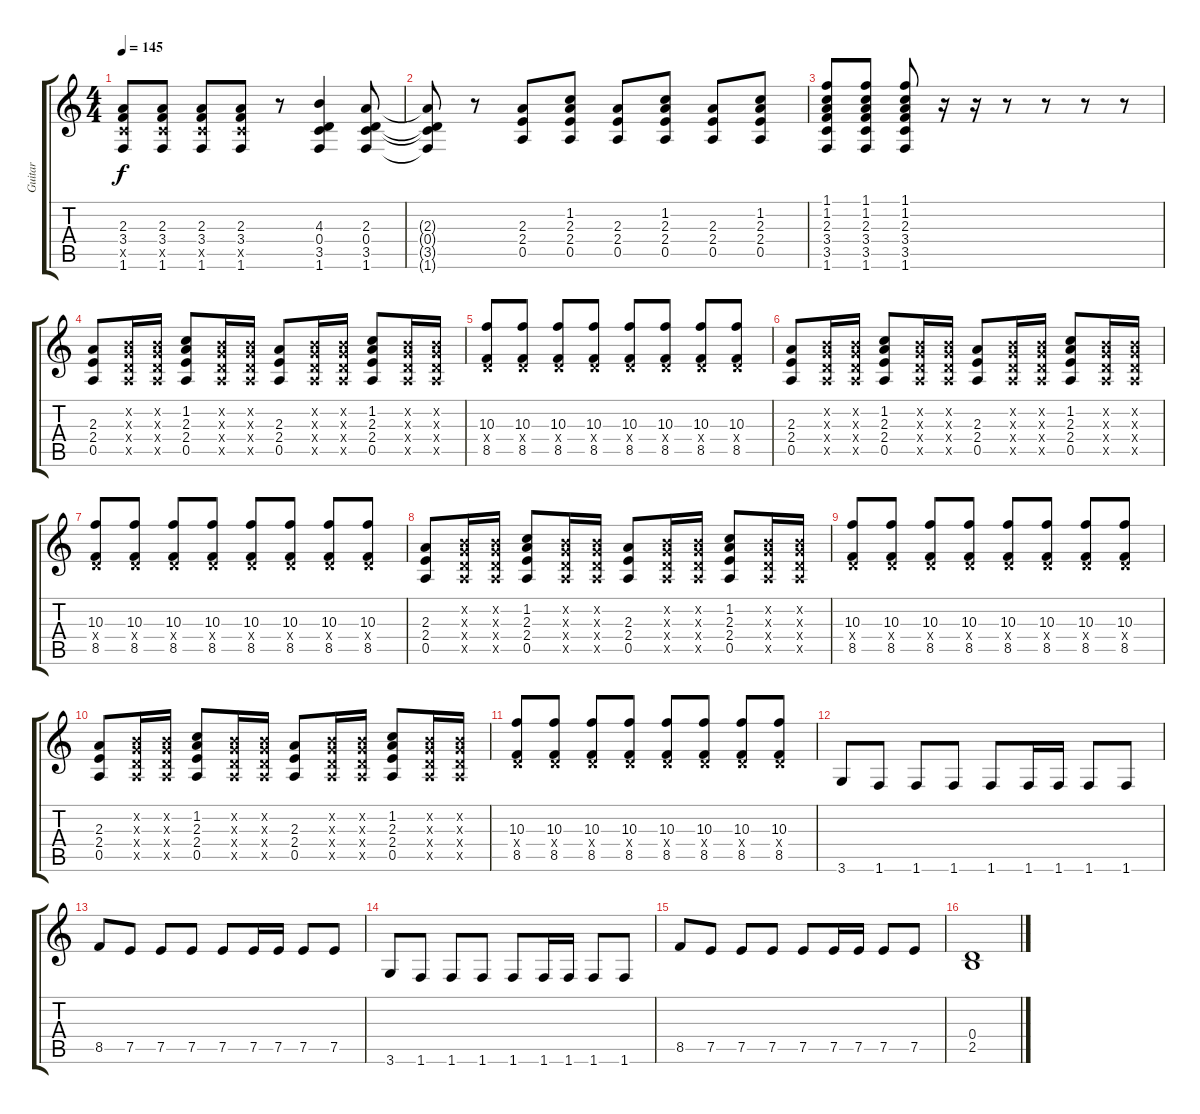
\track ("Guitar" "Guitar") {instrument overdrivenguitar}
\staff {score tabs}
\tuning (E4 B3 G3 D3 A2 E2) {hide}
\ts (4 4)
\tempo 145
\clef g2
\ks c
(2.3 3.4 3.5{x} 1.6).8{dy f} (2.3 3.4 3.5{x} 1.6).8 (2.3 3.4 3.5{x} 1.6).8 (2.3 3.4 3.5{x} 1.6).8 r.8 (4.3 0.4 3.5 1.6).4 (2.3 0.4 3.5 1.6).8 |
(2.3{t} 0.4{t} 3.5{t} 1.6{t}).8 r.8 (2.3 2.4 0.5).8 (1.2 2.3 2.4 0.5).8 (2.3 2.4 0.5).8 (1.2 2.3 2.4 0.5).8 (2.3 2.4 0.5).8 (1.2 2.3 2.4 0.5).8 |
(1.1 1.2 2.3 3.4 3.5 1.6).8 (1.1 1.2 2.3 3.4 3.5 1.6).8 (1.1 1.2 2.3 3.4 3.5 1.6).8 r.16 r.16 r.8 r.8 r.8 r.8 |
(2.3 2.4 0.5).8 (0.2{x} 0.3{x} 0.4{x} 0.5{x}).16 (0.2{x} 0.3{x} 0.4{x} 0.5{x}).16 (1.2 2.3 2.4 0.5).8 (0.2{x} 0.3{x} 0.4{x} 0.5{x}).16 (0.2{x} 0.3{x} 0.4{x} 0.5{x}).16 (2.3 2.4 0.5).8 (0.2{x} 0.3{x} 0.4{x} 0.5{x}).16 (0.2{x} 0.3{x} 0.4{x} 0.5{x}).16 (1.2 2.3 2.4 0.5).8 (0.2{x} 0.3{x} 0.4{x} 0.5{x}).16 (0.2{x} 0.3{x} 0.4{x} 0.5{x}).16 |
(10.3 0.4{x} 8.5).8 (10.3 0.4{x} 8.5).8 (10.3 0.4{x} 8.5).8 (10.3 0.4{x} 8.5).8 (10.3 0.4{x} 8.5).8 (10.3 0.4{x} 8.5).8 (10.3 0.4{x} 8.5).8 (10.3 0.4{x} 8.5).8 |
(2.3 2.4 0.5).8 (0.2{x} 0.3{x} 0.4{x} 0.5{x}).16 (0.2{x} 0.3{x} 0.4{x} 0.5{x}).16 (1.2 2.3 2.4 0.5).8 (0.2{x} 0.3{x} 0.4{x} 0.5{x}).16 (0.2{x} 0.3{x} 0.4{x} 0.5{x}).16 (2.3 2.4 0.5).8 (0.2{x} 0.3{x} 0.4{x} 0.5{x}).16 (0.2{x} 0.3{x} 0.4{x} 0.5{x}).16 (1.2 2.3 2.4 0.5).8 (0.2{x} 0.3{x} 0.4{x} 0.5{x}).16 (0.2{x} 0.3{x} 0.4{x} 0.5{x}).16 |
(10.3 0.4{x} 8.5).8 (10.3 0.4{x} 8.5).8 (10.3 0.4{x} 8.5).8 (10.3 0.4{x} 8.5).8 (10.3 0.4{x} 8.5).8 (10.3 0.4{x} 8.5).8 (10.3 0.4{x} 8.5).8 (10.3 0.4{x} 8.5).8 |
(2.3 2.4 0.5).8 (0.2{x} 0.3{x} 0.4{x} 0.5{x}).16 (0.2{x} 0.3{x} 0.4{x} 0.5{x}).16 (1.2 2.3 2.4 0.5).8 (0.2{x} 0.3{x} 0.4{x} 0.5{x}).16 (0.2{x} 0.3{x} 0.4{x} 0.5{x}).16 (2.3 2.4 0.5).8 (0.2{x} 0.3{x} 0.4{x} 0.5{x}).16 (0.2{x} 0.3{x} 0.4{x} 0.5{x}).16 (1.2 2.3 2.4 0.5).8 (0.2{x} 0.3{x} 0.4{x} 0.5{x}).16 (0.2{x} 0.3{x} 0.4{x} 0.5{x}).16 |
(10.3 0.4{x} 8.5).8 (10.3 0.4{x} 8.5).8 (10.3 0.4{x} 8.5).8 (10.3 0.4{x} 8.5).8 (10.3 0.4{x} 8.5).8 (10.3 0.4{x} 8.5).8 (10.3 0.4{x} 8.5).8 (10.3 0.4{x} 8.5).8 |
(2.3 2.4 0.5).8 (0.2{x} 0.3{x} 0.4{x} 0.5{x}).16 (0.2{x} 0.3{x} 0.4{x} 0.5{x}).16 (1.2 2.3 2.4 0.5).8 (0.2{x} 0.3{x} 0.4{x} 0.5{x}).16 (0.2{x} 0.3{x} 0.4{x} 0.5{x}).16 (2.3 2.4 0.5).8 (0.2{x} 0.3{x} 0.4{x} 0.5{x}).16 (0.2{x} 0.3{x} 0.4{x} 0.5{x}).16 (1.2 2.3 2.4 0.5).8 (0.2{x} 0.3{x} 0.4{x} 0.5{x}).16 (0.2{x} 0.3{x} 0.4{x} 0.5{x}).16 |
(10.3 0.4{x} 8.5).8 (10.3 0.4{x} 8.5).8 (10.3 0.4{x} 8.5).8 (10.3 0.4{x} 8.5).8 (10.3 0.4{x} 8.5).8 (10.3 0.4{x} 8.5).8 (10.3 0.4{x} 8.5).8 (10.3 0.4{x} 8.5).8 |
3.6.8 1.6.8 1.6.8 1.6.8 1.6.8 1.6.16 1.6.16 1.6.8 1.6.8 |
8.5.8 7.5.8 7.5.8 7.5.8 7.5.8 7.5.16 7.5.16 7.5.8 7.5.8 |
3.6.8 1.6.8 1.6.8 1.6.8 1.6.8 1.6.16 1.6.16 1.6.8 1.6.8 |
8.5.8 7.5.8 7.5.8 7.5.8 7.5.8 7.5.16 7.5.16 7.5.8 7.5.8 |
(0.4 2.5).1
